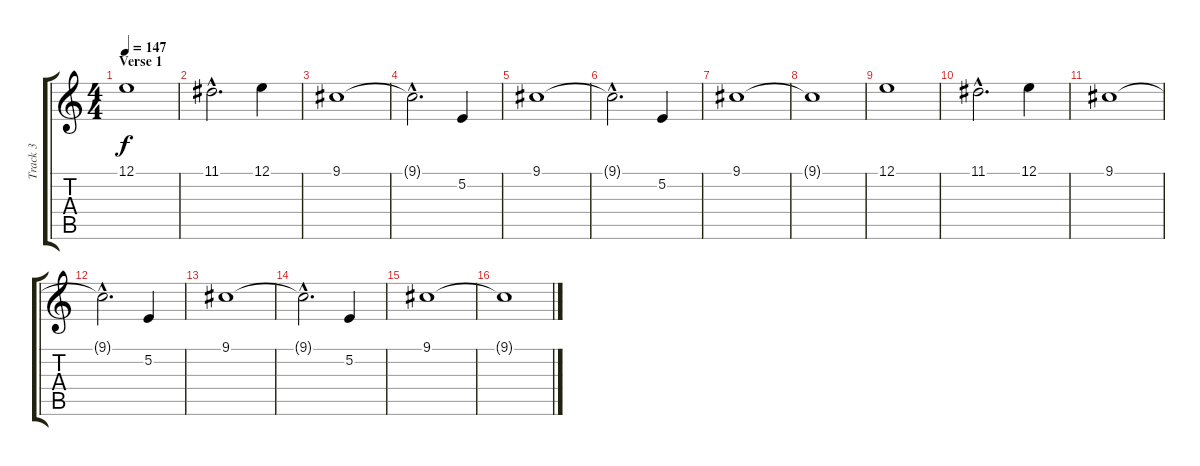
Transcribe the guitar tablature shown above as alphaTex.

\track ("Track 3" "Track 3") {instrument pad4choir}
\staff {score tabs}
\tuning (E4 B3 G3 D3 A2 E2) {hide}
\ts (4 4)
\section ("" "Verse 1")
\tempo 147
\clef g2
\ks c
12.1.1{dy f} |
11.1{hac}.2{d} 12.1.4 |
9.1.1 |
9.1{hac t}.2{d} 5.2.4 |
9.1.1 |
9.1{hac t}.2{d} 5.2.4 |
9.1.1 |
9.1{t}.1 |
12.1.1 |
11.1{hac}.2{d} 12.1.4 |
9.1.1 |
9.1{hac t}.2{d} 5.2.4 |
9.1.1 |
9.1{hac t}.2{d} 5.2.4 |
9.1.1 |
9.1{t}.1
